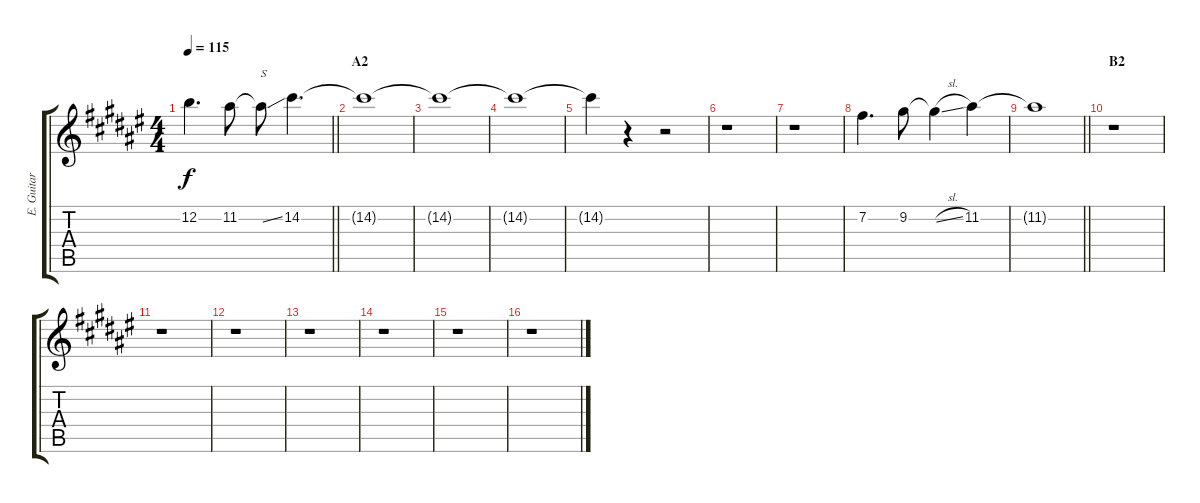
\track ("E. Guitar I" "E. Guitar ") {instrument overdrivenguitar}
\staff {score tabs}
\tuning (E4 B3 G3 D3 A2 E2) {hide}
\ts (4 4)
\tempo 115
\clef g2
\barLineRight lightlight
\ks f#
12.2{t}.4{d dy f} 11.2.8 11.2{ss t}.8{txt "S"} 14.2.4{d} |
\section ("" "A2")
14.2{t}.1 |
14.2{t}.1 |
14.2{t}.1 |
14.2{t}.4{volume 0} r.4 r.2 |
r.1{volume 13} |
r.1 |
7.2.4{d} 9.2.8 9.2{sl t}.4 11.2.4 |
\barLineRight lightlight
11.2{t}.1{volume 0} |
\section ("" "B2")
r.1 |
r.1{volume 13} |
r.1 |
r.1 |
r.1 |
r.1 |
r.1
